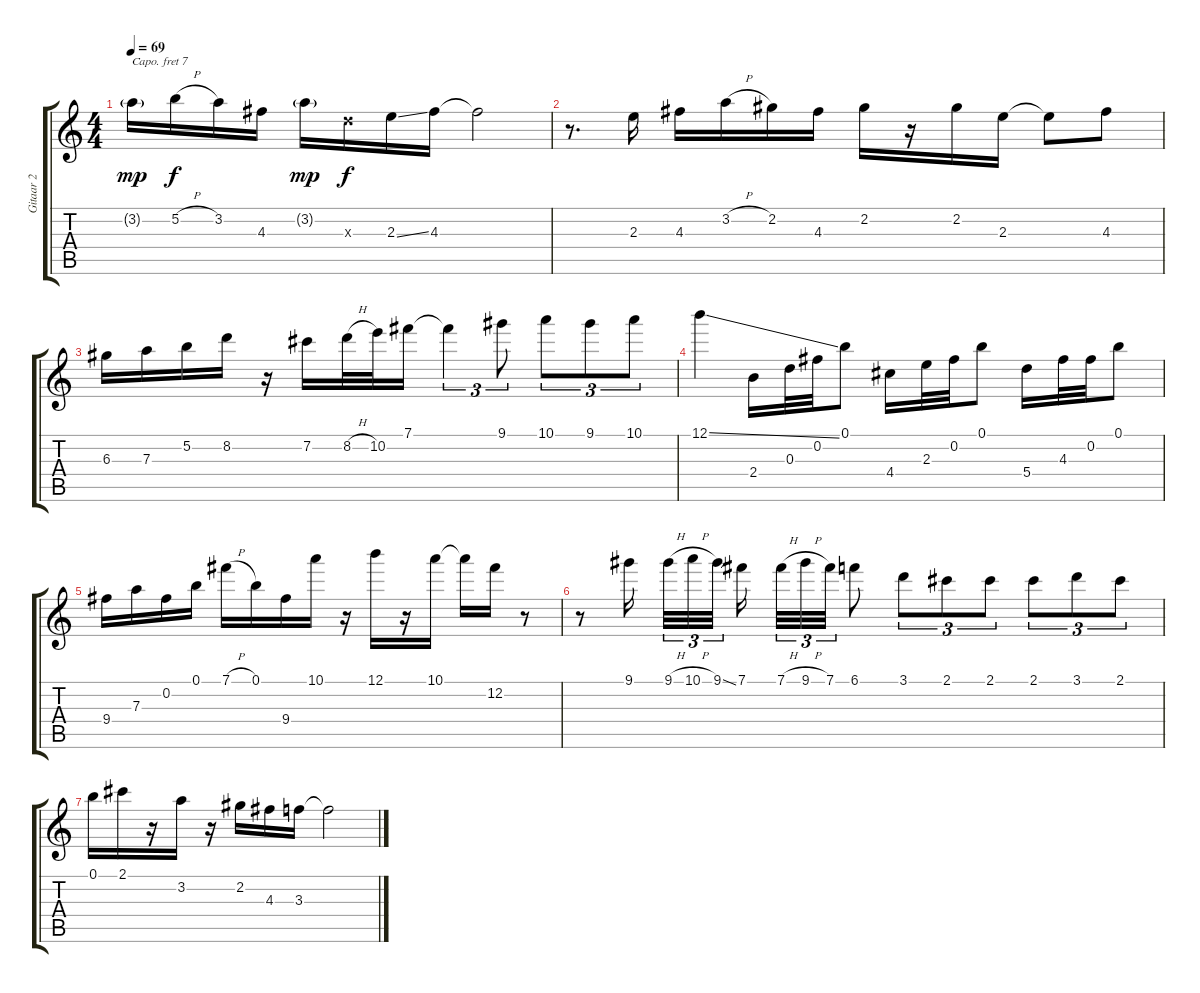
\track ("Gitaar 2" "Gitaar 2") {instrument acousticguitarnylon}
\staff {score tabs}
\capo 7
\tuning (E4 B3 G3 D3 A2 E2) {hide}
\ts (4 4)
\tempo 69
\clef g2
\ks c
3.2{g}.16{dy mp} 5.2{h}.16{dy f} 3.2.16 4.3.16 3.2{g}.16{dy mp} 0.3{x}.16{dy f} 2.3{ss}.16 4.3.16 4.3{t}.2 |
r.8{d} 2.3.16 4.3.16 3.2{h}.16 2.2.16 4.3.16 2.2.16 r.16 2.2.16 2.3.16 2.3{t}.8 4.3.8 |
6.3.16 7.3.16 5.2.16 8.2.16 r.16 7.2.16 8.2{h}.32 10.2.32 7.1.16 7.1{t}.4{tu (3 2)} 9.1.8{tu (3 2)} 10.1.8{tu (3 2)} 9.1.8{tu (3 2)} 10.1.8{tu (3 2)} |
12.1{ss}.4 2.4.16 0.3.32 0.2.32 0.1.8 4.4.16 2.3.32 0.2.32 0.1.8 5.4.16 4.3.32 0.2.32 0.1.8 |
9.4.16 7.3.16 0.2.16 0.1.16 7.1{h}.16 0.1.16 9.4.16 10.1.16 r.16 12.1.16 r.16 10.1.16 10.1{t}.16 12.2.16 r.8 |
r.8 9.1.16 9.1{h}.32{tu (3 2)} 10.1{h}.32{tu (3 2)} 9.1{ss}.32{tu (3 2)} 7.1.16 7.1{h}.32{tu (3 2)} 9.1{h}.32{tu (3 2)} 7.1.32{tu (3 2)} 6.1.8 3.1.8{tu (3 2)} 2.1.8{tu (3 2)} 2.1.8{tu (3 2)} 2.1.8{tu (3 2)} 3.1.8{tu (3 2)} 2.1.8{tu (3 2)} |
0.1.16 2.1.16 r.16 3.2.16 r.16 2.2.16 4.3.16 3.3.16 3.3{t}.2
